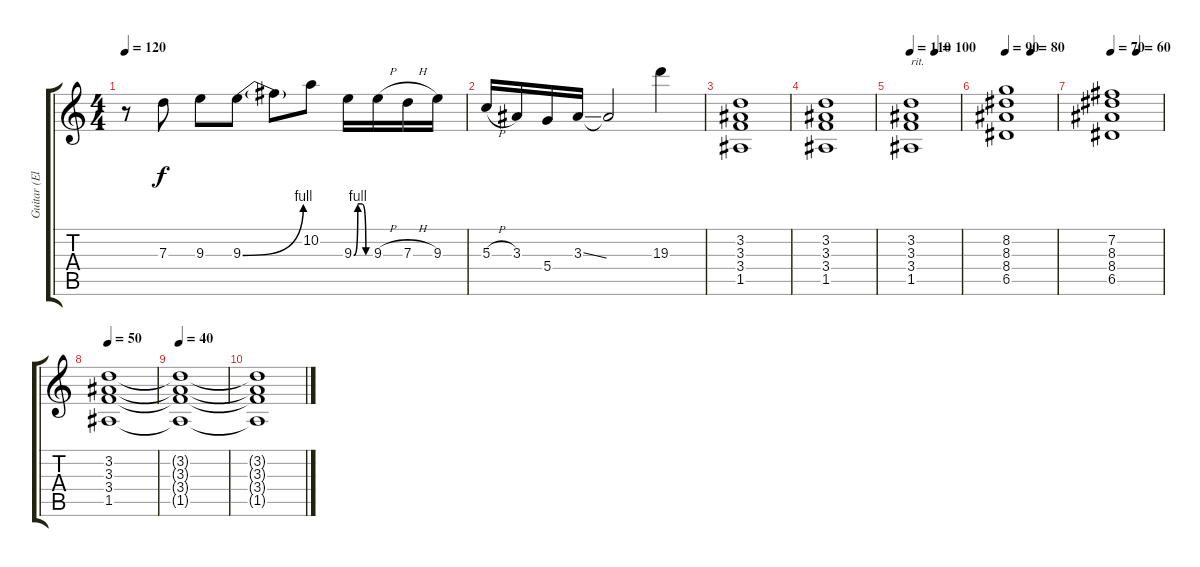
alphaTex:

\track ("Guitar (Electric)" "Guitar (El") {instrument overdrivenguitar}
\staff {score tabs}
\tuning (E4 B3 G3 D3 A2 E2) {hide}
\ts (4 4)
\tempo 120
\clef g2
\ks c
r.8{dy f} 7.3.8 9.3.8 9.3{be (bend 0 0 60 4)}.8 9.3{t}.8 10.2.8 9.3{be (custom 0 0 15 4 30 4 45 0 60 0)}.16 9.3{h}.16 7.3{h}.16 9.3.16 |
5.3{h}.16 3.3.16 5.4.16 3.3{ss}.16 3.3{t}.2 19.3.4 |
(3.2 3.3 3.4 1.5).1 |
(3.2 3.3 3.4 1.5).1 |
\tempo 110
\tempo (100 0.5)
(3.2 3.3 3.4 1.5).1{txt "rit."} |
\tempo 90
\tempo (80 0.5)
(8.2 8.3 8.4 6.5).1 |
\tempo 70
\tempo (60 0.5)
(7.2 8.3 8.4 6.5).1 |
\tempo 50
(3.2 3.3 3.4 1.5).1 |
\tempo 40
(3.2{t} 3.3{t} 3.4{t} 1.5{t}).1 |
(3.2{t} 3.3{t} 3.4{t} 1.5{t}).1
